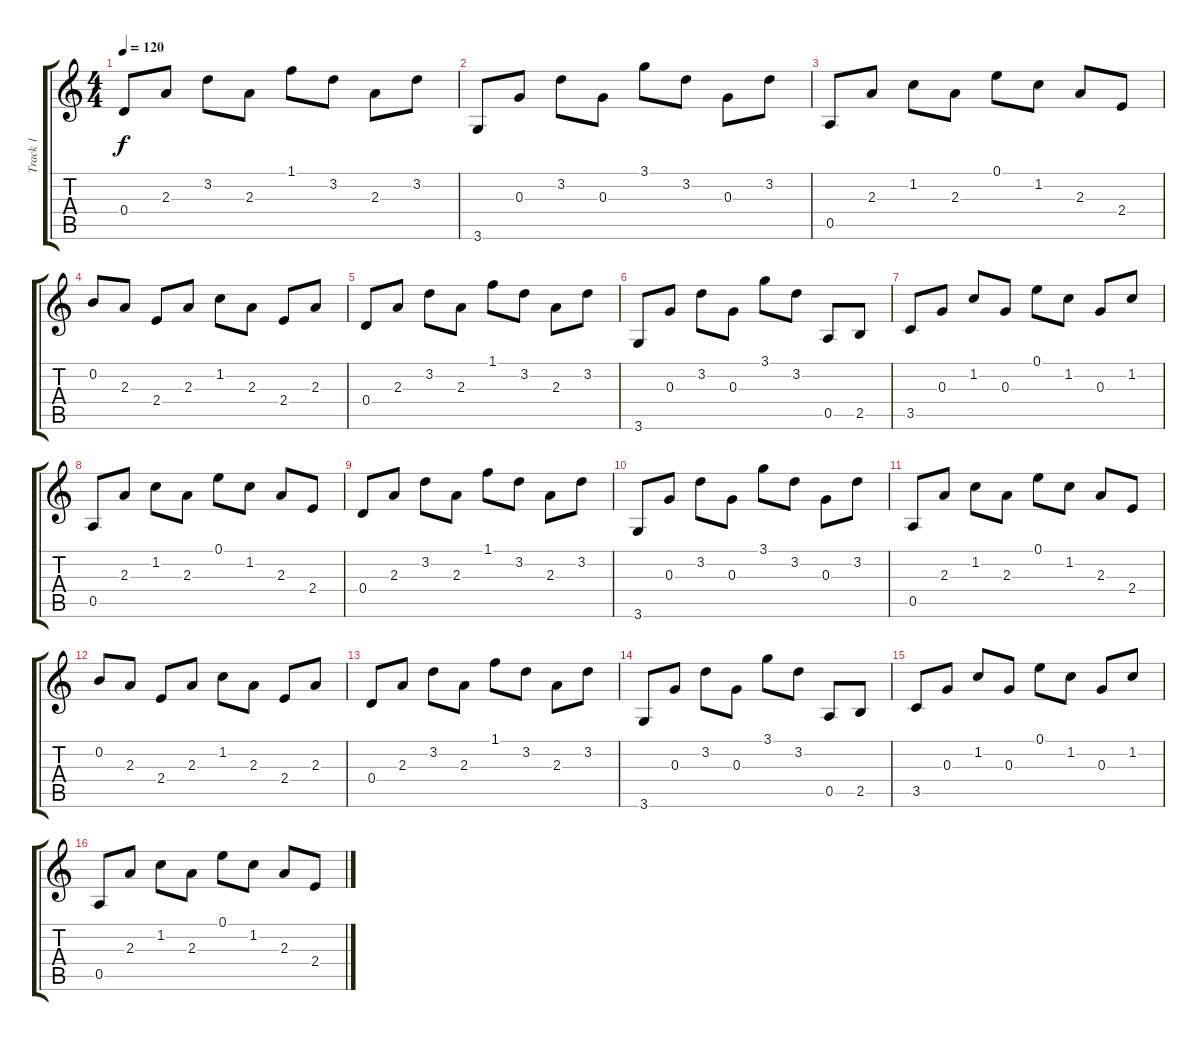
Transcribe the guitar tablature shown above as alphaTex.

\track ("Track 1" "Track 1") {instrument acousticguitarsteel}
\staff {score tabs}
\tuning (E4 B3 G3 D3 A2 E2) {hide}
\ts (4 4)
\tempo 120
\clef g2
\ks c
0.4.8{dy f} 2.3.8 3.2.8 2.3.8 1.1.8 3.2.8 2.3.8 3.2.8 |
3.6.8 0.3.8 3.2.8 0.3.8 3.1.8 3.2.8 0.3.8 3.2.8 |
0.5.8 2.3.8 1.2.8 2.3.8 0.1.8 1.2.8 2.3.8 2.4.8 |
0.2.8 2.3.8 2.4.8 2.3.8 1.2.8 2.3.8 2.4.8 2.3.8 |
0.4.8 2.3.8 3.2.8 2.3.8 1.1.8 3.2.8 2.3.8 3.2.8 |
3.6.8 0.3.8 3.2.8 0.3.8 3.1.8 3.2.8 0.5.8 2.5.8 |
3.5.8 0.3.8 1.2.8 0.3.8 0.1.8 1.2.8 0.3.8 1.2.8 |
0.5.8 2.3.8 1.2.8 2.3.8 0.1.8 1.2.8 2.3.8 2.4.8 |
0.4.8 2.3.8 3.2.8 2.3.8 1.1.8 3.2.8 2.3.8 3.2.8 |
3.6.8 0.3.8 3.2.8 0.3.8 3.1.8 3.2.8 0.3.8 3.2.8 |
0.5.8 2.3.8 1.2.8 2.3.8 0.1.8 1.2.8 2.3.8 2.4.8 |
0.2.8 2.3.8 2.4.8 2.3.8 1.2.8 2.3.8 2.4.8 2.3.8 |
0.4.8 2.3.8 3.2.8 2.3.8 1.1.8 3.2.8 2.3.8 3.2.8 |
3.6.8 0.3.8 3.2.8 0.3.8 3.1.8 3.2.8 0.5.8 2.5.8 |
3.5.8 0.3.8 1.2.8 0.3.8 0.1.8 1.2.8 0.3.8 1.2.8 |
0.5.8 2.3.8 1.2.8 2.3.8 0.1.8 1.2.8 2.3.8 2.4.8
